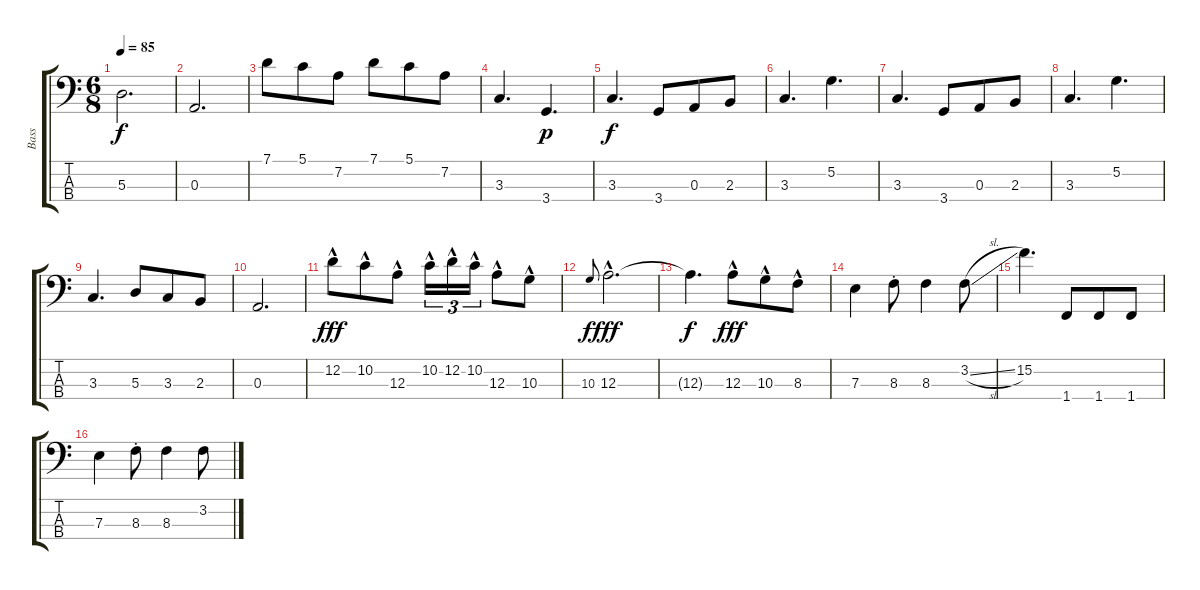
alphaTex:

\track ("Bass" "Bass") {instrument electricbassfinger}
\staff {score tabs}
\tuning (G2 D2 A1 E1) {hide}
\ts (6 8)
\tempo 85
\clef f4
\ks c
5.3.2{d dy f} |
0.3.2{d} |
7.1.8 5.1.8 7.2.8 7.1.8 5.1.8 7.2.8 |
3.3.4{d} 3.4.4{d dy p} |
3.3.4{d dy f} 3.4.8 0.3.8 2.3.8 |
3.3.4{d} 5.2.4{d} |
3.3.4{d} 3.4.8 0.3.8 2.3.8 |
3.3.4{d} 5.2.4{d} |
3.3.4{d} 5.3.8 3.3.8 2.3.8 |
0.3.2{d} |
12.2{hac}.8{dy fff} 10.2{hac}.8 12.3{hac}.8 10.2{hac}.16{tu (3 2)} 12.2{hac}.16{tu (3 2)} 10.2{hac}.16{tu (3 2)} 12.3{hac}.8 10.3{hac}.8 |
10.3.8{gr onbeat dy f} 12.3{hac}.2{d dy fff} |
12.3{t}.4{d dy f} 12.3{hac}.8{dy fff} 10.3{hac}.8 8.3{hac}.8 |
7.3.4 8.3{st}.8 8.3.4 3.2{sl}.8 |
15.2.4{d} 1.4.8 1.4.8 1.4.8 |
7.3.4 8.3{st}.8 8.3.4 3.2{sl}.8
